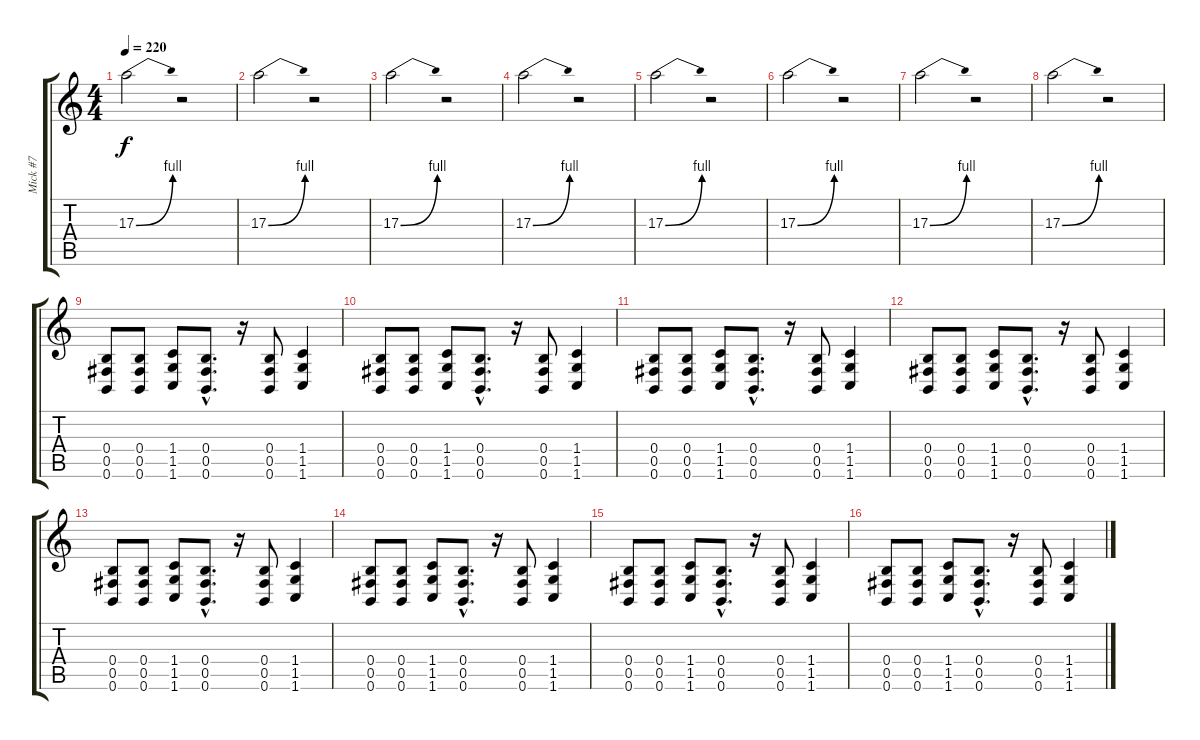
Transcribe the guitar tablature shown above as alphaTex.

\track ("Mick #7" "Mick #7") {instrument distortionguitar}
\staff {score tabs}
\tuning (Db4 Ab3 E3 B2 Gb2 B1) {hide}
\ts (4 4)
\tempo 220
\clef g2
\ks c
17.3{be (bend 0 0 60 4)}.2{dy f} r.2 |
17.3{be (bend 0 0 60 4)}.2 r.2 |
17.3{be (bend 0 0 60 4)}.2 r.2 |
17.3{be (bend 0 0 60 4)}.2 r.2 |
17.3{be (bend 0 0 60 4)}.2 r.2 |
17.3{be (bend 0 0 60 4)}.2 r.2 |
17.3{be (bend 0 0 60 4)}.2 r.2 |
17.3{be (bend 0 0 60 4)}.2 r.2 |
(0.4 0.5 0.6).8 (0.4 0.5 0.6).8 (1.4 1.5 1.6).8 (0.4{hac} 0.5{hac} 0.6{hac}).8{d} r.16 (0.4 0.5 0.6).8 (1.4 1.5 1.6).4 |
(0.4 0.5 0.6).8 (0.4 0.5 0.6).8 (1.4 1.5 1.6).8 (0.4{hac} 0.5{hac} 0.6{hac}).8{d} r.16 (0.4 0.5 0.6).8 (1.4 1.5 1.6).4 |
(0.4 0.5 0.6).8 (0.4 0.5 0.6).8 (1.4 1.5 1.6).8 (0.4{hac} 0.5{hac} 0.6{hac}).8{d} r.16 (0.4 0.5 0.6).8 (1.4 1.5 1.6).4 |
(0.4 0.5 0.6).8 (0.4 0.5 0.6).8 (1.4 1.5 1.6).8 (0.4{hac} 0.5{hac} 0.6{hac}).8{d} r.16 (0.4 0.5 0.6).8 (1.4 1.5 1.6).4 |
(0.4 0.5 0.6).8 (0.4 0.5 0.6).8 (1.4 1.5 1.6).8 (0.4{hac} 0.5{hac} 0.6{hac}).8{d} r.16 (0.4 0.5 0.6).8 (1.4 1.5 1.6).4 |
(0.4 0.5 0.6).8 (0.4 0.5 0.6).8 (1.4 1.5 1.6).8 (0.4{hac} 0.5{hac} 0.6{hac}).8{d} r.16 (0.4 0.5 0.6).8 (1.4 1.5 1.6).4 |
(0.4 0.5 0.6).8 (0.4 0.5 0.6).8 (1.4 1.5 1.6).8 (0.4{hac} 0.5{hac} 0.6{hac}).8{d} r.16 (0.4 0.5 0.6).8 (1.4 1.5 1.6).4 |
(0.4 0.5 0.6).8 (0.4 0.5 0.6).8 (1.4 1.5 1.6).8 (0.4{hac} 0.5{hac} 0.6{hac}).8{d} r.16 (0.4 0.5 0.6).8 (1.4 1.5 1.6).4
